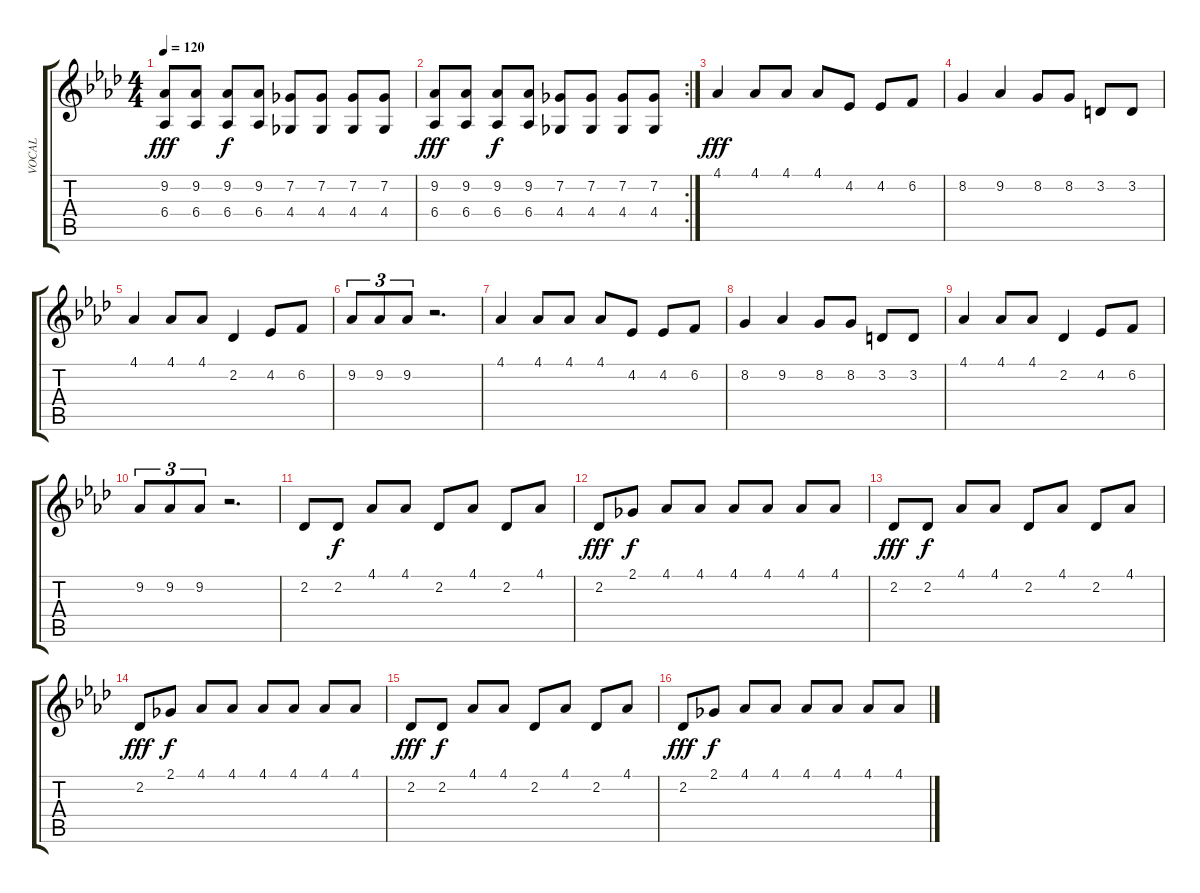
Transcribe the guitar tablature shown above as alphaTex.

\track ("VOCAL" "VOCAL") {instrument lead1square}
\staff {score tabs}
\tuning (E4 B3 G3 D3 A2 E2) {hide}
\ts (4 4)
\tempo 120
\clef g2
\ks ab
(9.2 6.4).8{dy fff} (9.2 6.4).8 (9.2 6.4).8{dy f} (9.2 6.4).8 (7.2 4.4).8 (7.2 4.4).8 (7.2 4.4).8 (7.2 4.4).8 |
\rc 2
(9.2 6.4).8{dy fff} (9.2 6.4).8 (9.2 6.4).8{dy f} (9.2 6.4).8 (7.2 4.4).8 (7.2 4.4).8 (7.2 4.4).8 (7.2 4.4).8 |
4.1.4{dy fff} 4.1.8 4.1.8 4.1.8 4.2.8 4.2.8 6.2.8 |
8.2.4 9.2.4 8.2.8 8.2.8 3.2.8 3.2.8 |
4.1.4 4.1.8 4.1.8 2.2.4 4.2.8 6.2.8 |
9.2.8{tu (3 2)} 9.2.8{tu (3 2)} 9.2.8{tu (3 2)} r.2{d} |
4.1.4 4.1.8 4.1.8 4.1.8 4.2.8 4.2.8 6.2.8 |
8.2.4 9.2.4 8.2.8 8.2.8 3.2.8 3.2.8 |
4.1.4 4.1.8 4.1.8 2.2.4 4.2.8 6.2.8 |
9.2.8{tu (3 2)} 9.2.8{tu (3 2)} 9.2.8{tu (3 2)} r.2{d} |
2.2.8 2.2.8{dy f} 4.1.8 4.1.8 2.2.8 4.1.8 2.2.8 4.1.8 |
2.2.8{dy fff} 2.1.8{dy f} 4.1.8 4.1.8 4.1.8 4.1.8 4.1.8 4.1.8 |
2.2.8{dy fff} 2.2.8{dy f} 4.1.8 4.1.8 2.2.8 4.1.8 2.2.8 4.1.8 |
2.2.8{dy fff} 2.1.8{dy f} 4.1.8 4.1.8 4.1.8 4.1.8 4.1.8 4.1.8 |
2.2.8{dy fff} 2.2.8{dy f} 4.1.8 4.1.8 2.2.8 4.1.8 2.2.8 4.1.8 |
2.2.8{dy fff} 2.1.8{dy f} 4.1.8 4.1.8 4.1.8 4.1.8 4.1.8 4.1.8
